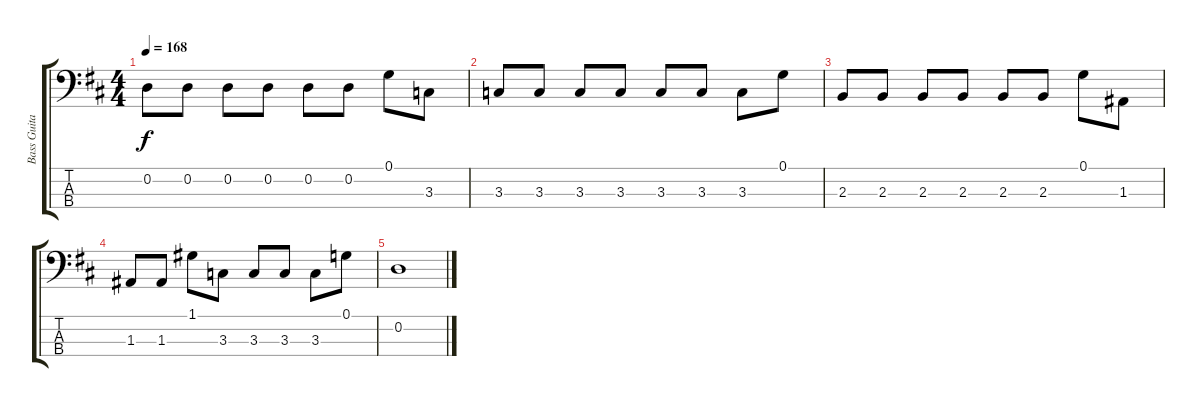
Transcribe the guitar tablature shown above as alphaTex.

\track ("Bass Guitar" "Bass Guita") {instrument slapbass1}
\staff {score tabs}
\tuning (G2 D2 A1 E1) {hide}
\ts (4 4)
\tempo 168
\clef f4
\ks d
0.2.8{dy f} 0.2.8 0.2.8 0.2.8 0.2.8 0.2.8 0.1.8 3.3.8 |
3.3.8 3.3.8 3.3.8 3.3.8 3.3.8 3.3.8 3.3.8 0.1.8 |
2.3.8 2.3.8 2.3.8 2.3.8 2.3.8 2.3.8 0.1.8 1.3.8 |
1.3.8 1.3.8 1.1.8 3.3.8 3.3.8 3.3.8 3.3.8 0.1.8 |
0.2.1
